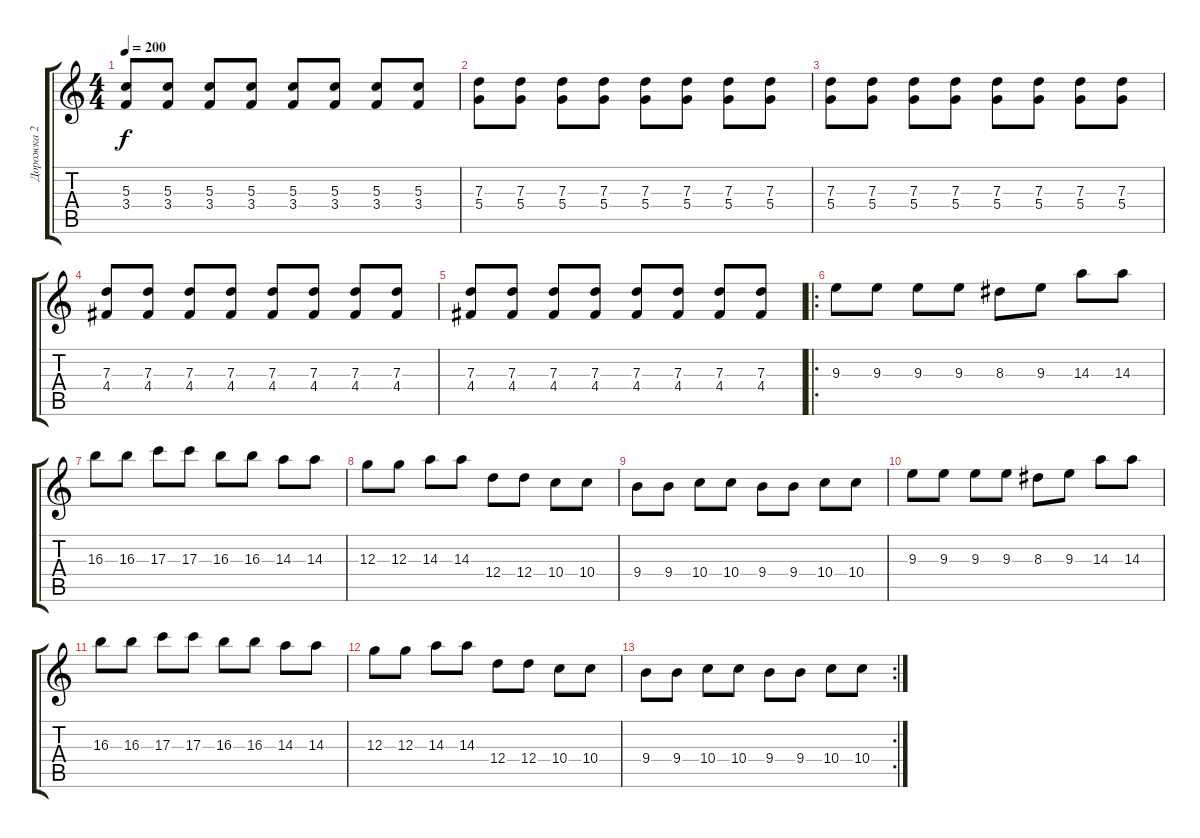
\track ("Дорожка 2" "Дорожка 2") {instrument overdrivenguitar}
\staff {score tabs}
\tuning (E4 B3 G3 D3 A2 E2) {hide}
\ts (4 4)
\tempo 200
\clef g2
\ks c
(5.3 3.4).8{dy f} (5.3 3.4).8 (5.3 3.4).8 (5.3 3.4).8 (5.3 3.4).8 (5.3 3.4).8 (5.3 3.4).8 (5.3 3.4).8 |
(7.3 5.4).8 (7.3 5.4).8 (7.3 5.4).8 (7.3 5.4).8 (7.3 5.4).8 (7.3 5.4).8 (7.3 5.4).8 (7.3 5.4).8 |
(7.3 5.4).8 (7.3 5.4).8 (7.3 5.4).8 (7.3 5.4).8 (7.3 5.4).8 (7.3 5.4).8 (7.3 5.4).8 (7.3 5.4).8 |
(7.3 4.4).8 (7.3 4.4).8 (7.3 4.4).8 (7.3 4.4).8 (7.3 4.4).8 (7.3 4.4).8 (7.3 4.4).8 (7.3 4.4).8 |
(7.3 4.4).8 (7.3 4.4).8 (7.3 4.4).8 (7.3 4.4).8 (7.3 4.4).8 (7.3 4.4).8 (7.3 4.4).8 (7.3 4.4).8 |
\ro
9.3.8 9.3.8 9.3.8 9.3.8 8.3.8 9.3.8 14.3.8 14.3.8 |
16.3.8 16.3.8 17.3.8 17.3.8 16.3.8 16.3.8 14.3.8 14.3.8 |
12.3.8 12.3.8 14.3.8 14.3.8 12.4.8 12.4.8 10.4.8 10.4.8 |
9.4.8 9.4.8 10.4.8 10.4.8 9.4.8 9.4.8 10.4.8 10.4.8 |
9.3.8 9.3.8 9.3.8 9.3.8 8.3.8 9.3.8 14.3.8 14.3.8 |
16.3.8 16.3.8 17.3.8 17.3.8 16.3.8 16.3.8 14.3.8 14.3.8 |
12.3.8 12.3.8 14.3.8 14.3.8 12.4.8 12.4.8 10.4.8 10.4.8 |
\rc 2
9.4.8 9.4.8 10.4.8 10.4.8 9.4.8 9.4.8 10.4.8 10.4.8
